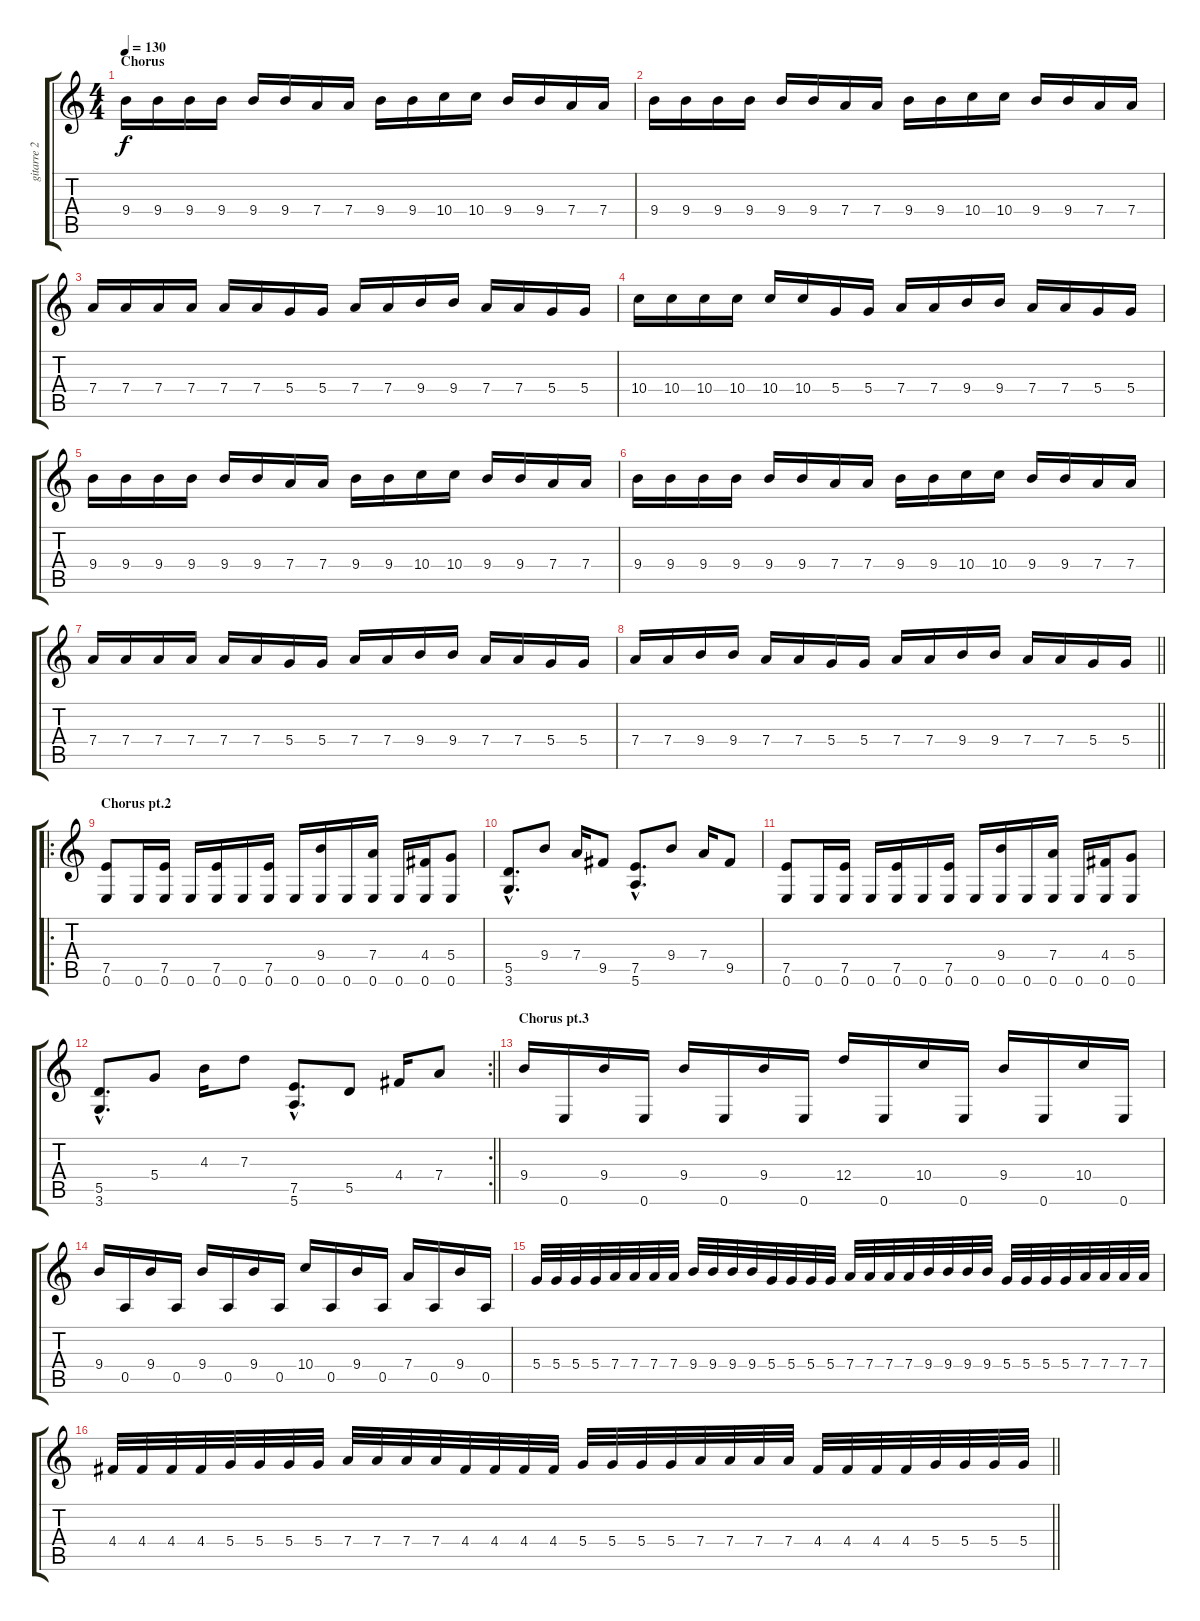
\track ("gitarre 2" "gitarre 2") {instrument distortionguitar}
\staff {score tabs}
\tuning (E4 B3 G3 D3 A2 E2) {hide}
\ts (4 4)
\section ("" "Chorus")
\tempo 130
\clef g2
\ks c
9.4.16{dy f} 9.4.16 9.4.16 9.4.16 9.4.16 9.4.16 7.4.16 7.4.16 9.4.16 9.4.16 10.4.16 10.4.16 9.4.16 9.4.16 7.4.16 7.4.16 |
9.4.16 9.4.16 9.4.16 9.4.16 9.4.16 9.4.16 7.4.16 7.4.16 9.4.16 9.4.16 10.4.16 10.4.16 9.4.16 9.4.16 7.4.16 7.4.16 |
7.4.16 7.4.16 7.4.16 7.4.16 7.4.16 7.4.16 5.4.16 5.4.16 7.4.16 7.4.16 9.4.16 9.4.16 7.4.16 7.4.16 5.4.16 5.4.16 |
10.4.16 10.4.16 10.4.16 10.4.16 10.4.16 10.4.16 5.4.16 5.4.16 7.4.16 7.4.16 9.4.16 9.4.16 7.4.16 7.4.16 5.4.16 5.4.16 |
9.4.16 9.4.16 9.4.16 9.4.16 9.4.16 9.4.16 7.4.16 7.4.16 9.4.16 9.4.16 10.4.16 10.4.16 9.4.16 9.4.16 7.4.16 7.4.16 |
9.4.16 9.4.16 9.4.16 9.4.16 9.4.16 9.4.16 7.4.16 7.4.16 9.4.16 9.4.16 10.4.16 10.4.16 9.4.16 9.4.16 7.4.16 7.4.16 |
7.4.16 7.4.16 7.4.16 7.4.16 7.4.16 7.4.16 5.4.16 5.4.16 7.4.16 7.4.16 9.4.16 9.4.16 7.4.16 7.4.16 5.4.16 5.4.16 |
\barLineRight lightlight
7.4.16 7.4.16 9.4.16 9.4.16 7.4.16 7.4.16 5.4.16 5.4.16 7.4.16 7.4.16 9.4.16 9.4.16 7.4.16 7.4.16 5.4.16 5.4.16 |
\ro
\section ("" "Chorus pt.2")
(7.5 0.6).8 0.6.16 (7.5 0.6).16 0.6.16 (7.5 0.6).16 0.6.16 (7.5 0.6).16 0.6.16 (9.4 0.6).16 0.6.16 (7.4 0.6).16 0.6.16 (4.4 0.6).16 (5.4 0.6).8 |
(5.5{hac} 3.6{hac}).8{d} 9.4.8 7.4.16 9.5.8 (7.5{hac} 5.6{hac}).8{d} 9.4.8 7.4.16 9.5.8 |
(7.5 0.6).8 0.6.16 (7.5 0.6).16 0.6.16 (7.5 0.6).16 0.6.16 (7.5 0.6).16 0.6.16 (9.4 0.6).16 0.6.16 (7.4 0.6).16 0.6.16 (4.4 0.6).16 (5.4 0.6).8 |
\rc 2
\barLineRight lightlight
(5.5{hac} 3.6{hac}).8{d} 5.4.8 4.3.16 7.3.8 (7.5{hac} 5.6{hac}).8{d} 5.5.8 4.4.16 7.4.8 |
\section ("" "Chorus pt.3")
9.4.16 0.6.16 9.4.16 0.6.16 9.4.16 0.6.16 9.4.16 0.6.16 12.4.16 0.6.16 10.4.16 0.6.16 9.4.16 0.6.16 10.4.16 0.6.16 |
9.4.16 0.5.16 9.4.16 0.5.16 9.4.16 0.5.16 9.4.16 0.5.16 10.4.16 0.5.16 9.4.16 0.5.16 7.4.16 0.5.16 9.4.16 0.5.16 |
5.4.32 5.4.32 5.4.32 5.4.32 7.4.32 7.4.32 7.4.32 7.4.32 9.4.32 9.4.32 9.4.32 9.4.32 5.4.32 5.4.32 5.4.32 5.4.32 7.4.32 7.4.32 7.4.32 7.4.32 9.4.32 9.4.32 9.4.32 9.4.32 5.4.32 5.4.32 5.4.32 5.4.32 7.4.32 7.4.32 7.4.32 7.4.32 |
\barLineRight lightlight
4.4.32 4.4.32 4.4.32 4.4.32 5.4.32 5.4.32 5.4.32 5.4.32 7.4.32 7.4.32 7.4.32 7.4.32 4.4.32 4.4.32 4.4.32 4.4.32 5.4.32 5.4.32 5.4.32 5.4.32 7.4.32 7.4.32 7.4.32 7.4.32 4.4.32 4.4.32 4.4.32 4.4.32 5.4.32 5.4.32 5.4.32 5.4.32
